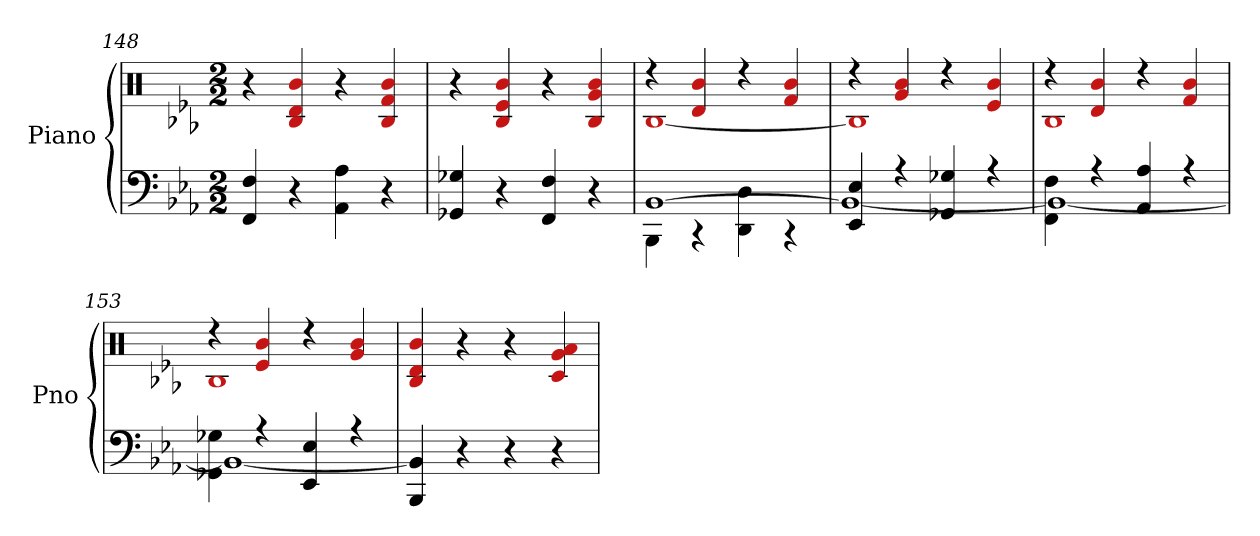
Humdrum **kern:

**kern	**kern
*part1	*part1
*staff2	*staff1
*I"Piano	*
*I'Pno	*
*clefF4	*clefX
*k[b-e-a-]	*k[b-e-a-]
*M2/2	*M2/2
=148	=148
4FF/ 4F/	4r
4r	4B-/ 4d/ 4b-/
4AA-\ 4A-\	4r
4r	4B-/ 4f/ 4b-/
!!LO:LB:g=z
=149	=149
4GG-X/ 4G-X/	4r
4r	4B-/ 4e-/ 4b-/
4FF/ 4F/	4r
4r	4B-/ 4g-X/ 4b-/
=150	=150
*^	*^
[1BB-	4BBB-\	4r	[1B-
.	4r	4d/ 4b-/	.
.	4DD\ 4D\	4r	.
.	4r	4f/ 4b-/	.
=151	=151	=151	=151
4EE-/ 4E-/	1BB-_	4r	1B-]
4r	.	4g-X/ 4b-/	.
4GG-X/ 4G-X/	.	4r	.
4r	.	4e-/ 4b-/	.
=152	=152	=152	=152
4FF\ 4F\	1BB-_	4r	1B-
4r	.	4d/ 4b-/	.
4AA-/ 4A-/	.	4r	.
4r	.	4f/ 4b-/	.
!!LO:PB:g=z	!!
=153	=153	=153	=153
4GG-X\ 4G-X\	1BB-_	4r	1B-
4r	.	4e-/ 4b-/	.
4EE-/ 4E-/	.	4r	.
4r	.	4g-X/ 4b-/	.
*v	*v	*	*
*	*v	*v
=154	=154
4BBB-/ 4BB-/]	4B-/ 4d/ 4b-/
4r	4r
4r	4r
4r	4c/ 4g-X/ 4an/
=	=
*-	*-
